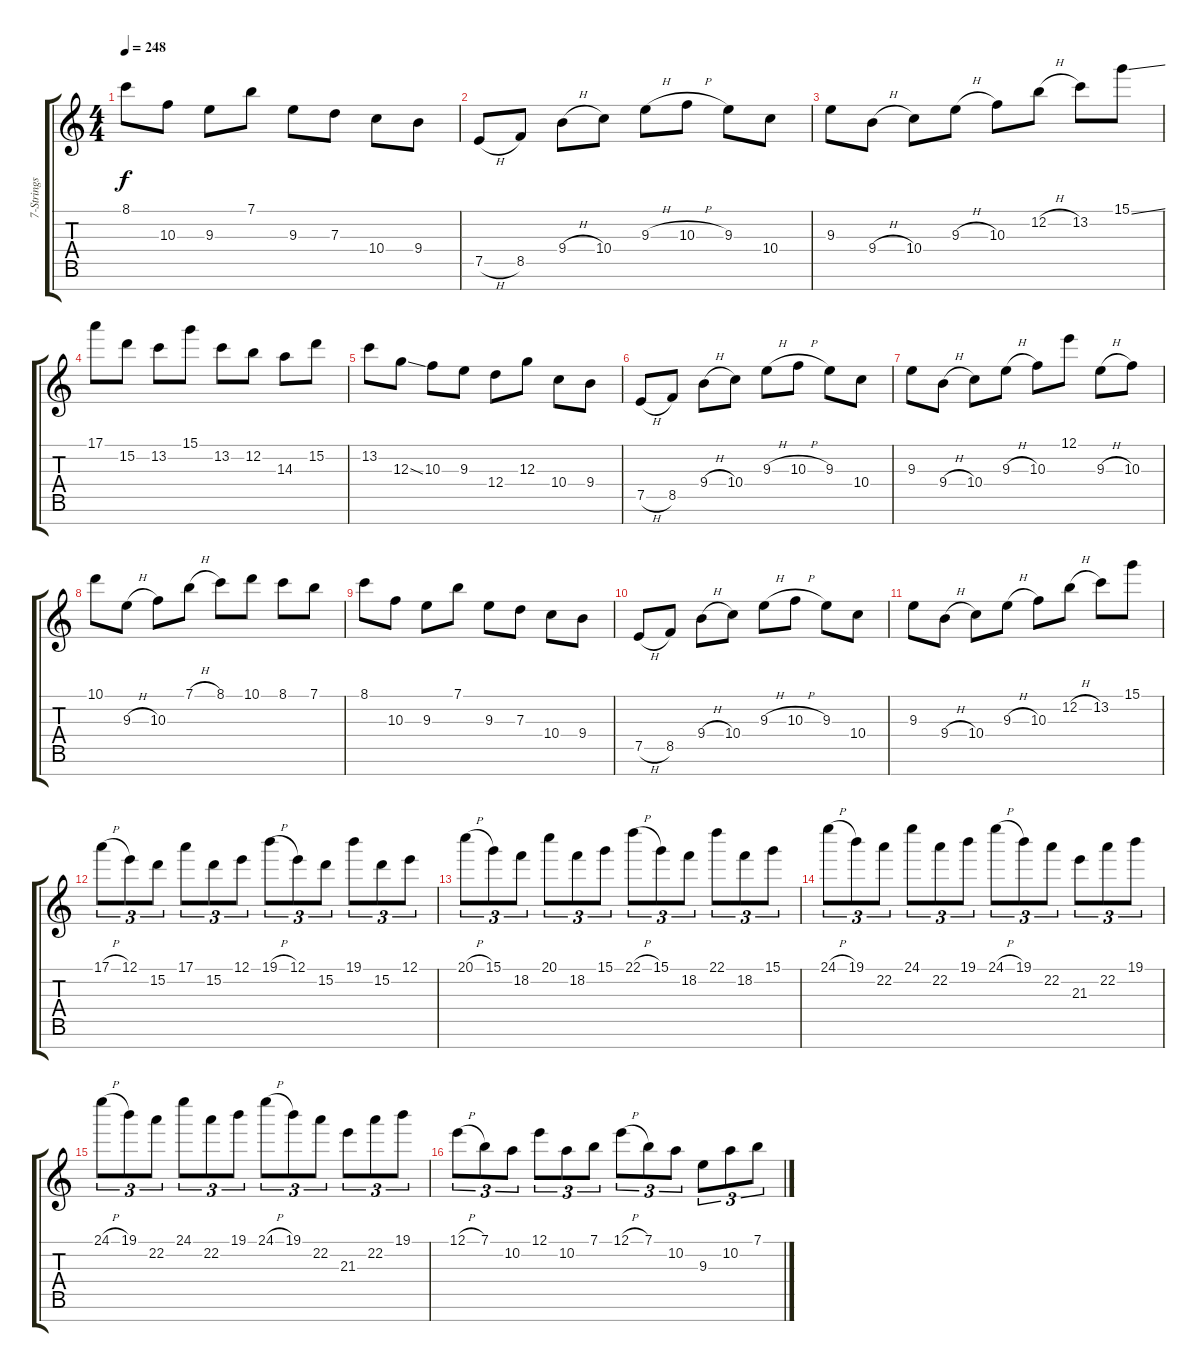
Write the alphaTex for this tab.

\track ("7-Strings Distortion Guitar 2" "7-Strings ") {instrument distortionguitar}
\staff {score tabs}
\tuning (E4 B3 G3 D3 A2 E2 B1) {hide}
\ts (4 4)
\tempo 248
\clef g2
\ks c
8.1.8{dy f} 10.3.8 9.3.8 7.1.8 9.3.8 7.3.8 10.4.8 9.4.8 |
7.5{h}.8 8.5.8 9.4{h}.8 10.4.8 9.3{h}.8 10.3{h}.8 9.3.8 10.4.8 |
9.3.8 9.4{h}.8 10.4.8 9.3{h}.8 10.3.8 12.2{h}.8 13.2.8 15.1{ss}.8 |
17.1.8 15.2.8 13.2.8 15.1.8 13.2.8 12.2.8 14.3.8 15.2.8 |
13.2.8 12.3{ss}.8 10.3.8 9.3.8 12.4.8 12.3.8 10.4.8 9.4.8 |
7.5{h}.8 8.5.8 9.4{h}.8 10.4.8 9.3{h}.8 10.3{h}.8 9.3.8 10.4.8 |
9.3.8 9.4{h}.8 10.4.8 9.3{h}.8 10.3.8 12.1.8 9.3{h}.8 10.3.8 |
10.1.8 9.3{h}.8 10.3.8 7.1{h}.8 8.1.8 10.1.8 8.1.8 7.1.8 |
8.1.8 10.3.8 9.3.8 7.1.8 9.3.8 7.3.8 10.4.8 9.4.8 |
7.5{h}.8 8.5.8 9.4{h}.8 10.4.8 9.3{h}.8 10.3{h}.8 9.3.8 10.4.8 |
9.3.8 9.4{h}.8 10.4.8 9.3{h}.8 10.3.8 12.2{h}.8 13.2.8 15.1.8 |
17.1{h}.8{tu (3 2)} 12.1.8{tu (3 2)} 15.2.8{tu (3 2)} 17.1.8{tu (3 2)} 15.2.8{tu (3 2)} 12.1.8{tu (3 2)} 19.1{h}.8{tu (3 2)} 12.1.8{tu (3 2)} 15.2.8{tu (3 2)} 19.1.8{tu (3 2)} 15.2.8{tu (3 2)} 12.1.8{tu (3 2)} |
20.1{h}.8{tu (3 2)} 15.1.8{tu (3 2)} 18.2.8{tu (3 2)} 20.1.8{tu (3 2)} 18.2.8{tu (3 2)} 15.1.8{tu (3 2)} 22.1{h}.8{tu (3 2)} 15.1.8{tu (3 2)} 18.2.8{tu (3 2)} 22.1.8{tu (3 2)} 18.2.8{tu (3 2)} 15.1.8{tu (3 2)} |
24.1{h}.8{tu (3 2)} 19.1.8{tu (3 2)} 22.2.8{tu (3 2)} 24.1.8{tu (3 2)} 22.2.8{tu (3 2)} 19.1.8{tu (3 2)} 24.1{h}.8{tu (3 2)} 19.1.8{tu (3 2)} 22.2.8{tu (3 2)} 21.3.8{tu (3 2)} 22.2.8{tu (3 2)} 19.1.8{tu (3 2)} |
24.1{h}.8{tu (3 2)} 19.1.8{tu (3 2)} 22.2.8{tu (3 2)} 24.1.8{tu (3 2)} 22.2.8{tu (3 2)} 19.1.8{tu (3 2)} 24.1{h}.8{tu (3 2)} 19.1.8{tu (3 2)} 22.2.8{tu (3 2)} 21.3.8{tu (3 2)} 22.2.8{tu (3 2)} 19.1.8{tu (3 2)} |
12.1{h}.8{tu (3 2)} 7.1.8{tu (3 2)} 10.2.8{tu (3 2)} 12.1.8{tu (3 2)} 10.2.8{tu (3 2)} 7.1.8{tu (3 2)} 12.1{h}.8{tu (3 2)} 7.1.8{tu (3 2)} 10.2.8{tu (3 2)} 9.3.8{tu (3 2)} 10.2.8{tu (3 2)} 7.1.8{tu (3 2)}
